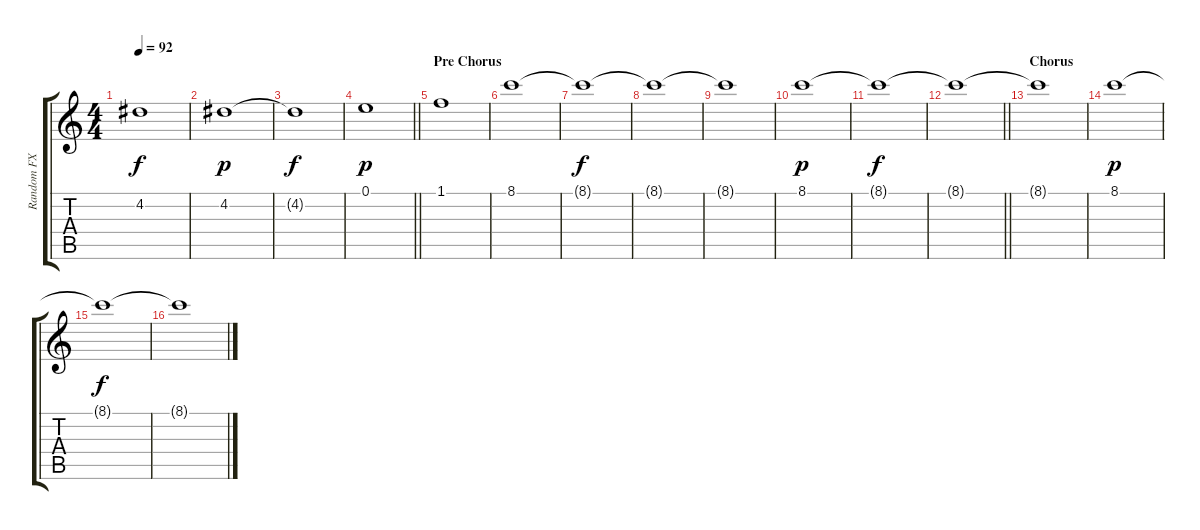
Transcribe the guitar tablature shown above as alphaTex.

\track ("Random FX" "Random FX") {instrument acousticguitarnylon}
\staff {score tabs}
\tuning (E4 B3 G3 D3 A2 D2) {hide}
\ts (4 4)
\tempo 92
\clef g2
\ks c
4.2{t}.1{dy f} |
4.2.1{dy p instrument pad4choir} |
4.2{t}.1{dy f} |
\barLineRight lightlight
0.1.1{dy p} |
\section ("" "Pre Chorus")
1.1.1 |
8.1.1{instrument pad2warm} |
8.1{t}.1{dy f} |
8.1{t}.1 |
8.1{t}.1 |
8.1.1{dy p instrument pad2warm} |
8.1{t}.1{dy f} |
\barLineRight lightlight
8.1{t}.1 |
\section ("" "Chorus")
8.1{t}.1 |
8.1.1{dy p instrument pad2warm} |
8.1{t}.1{dy f} |
8.1{t}.1
